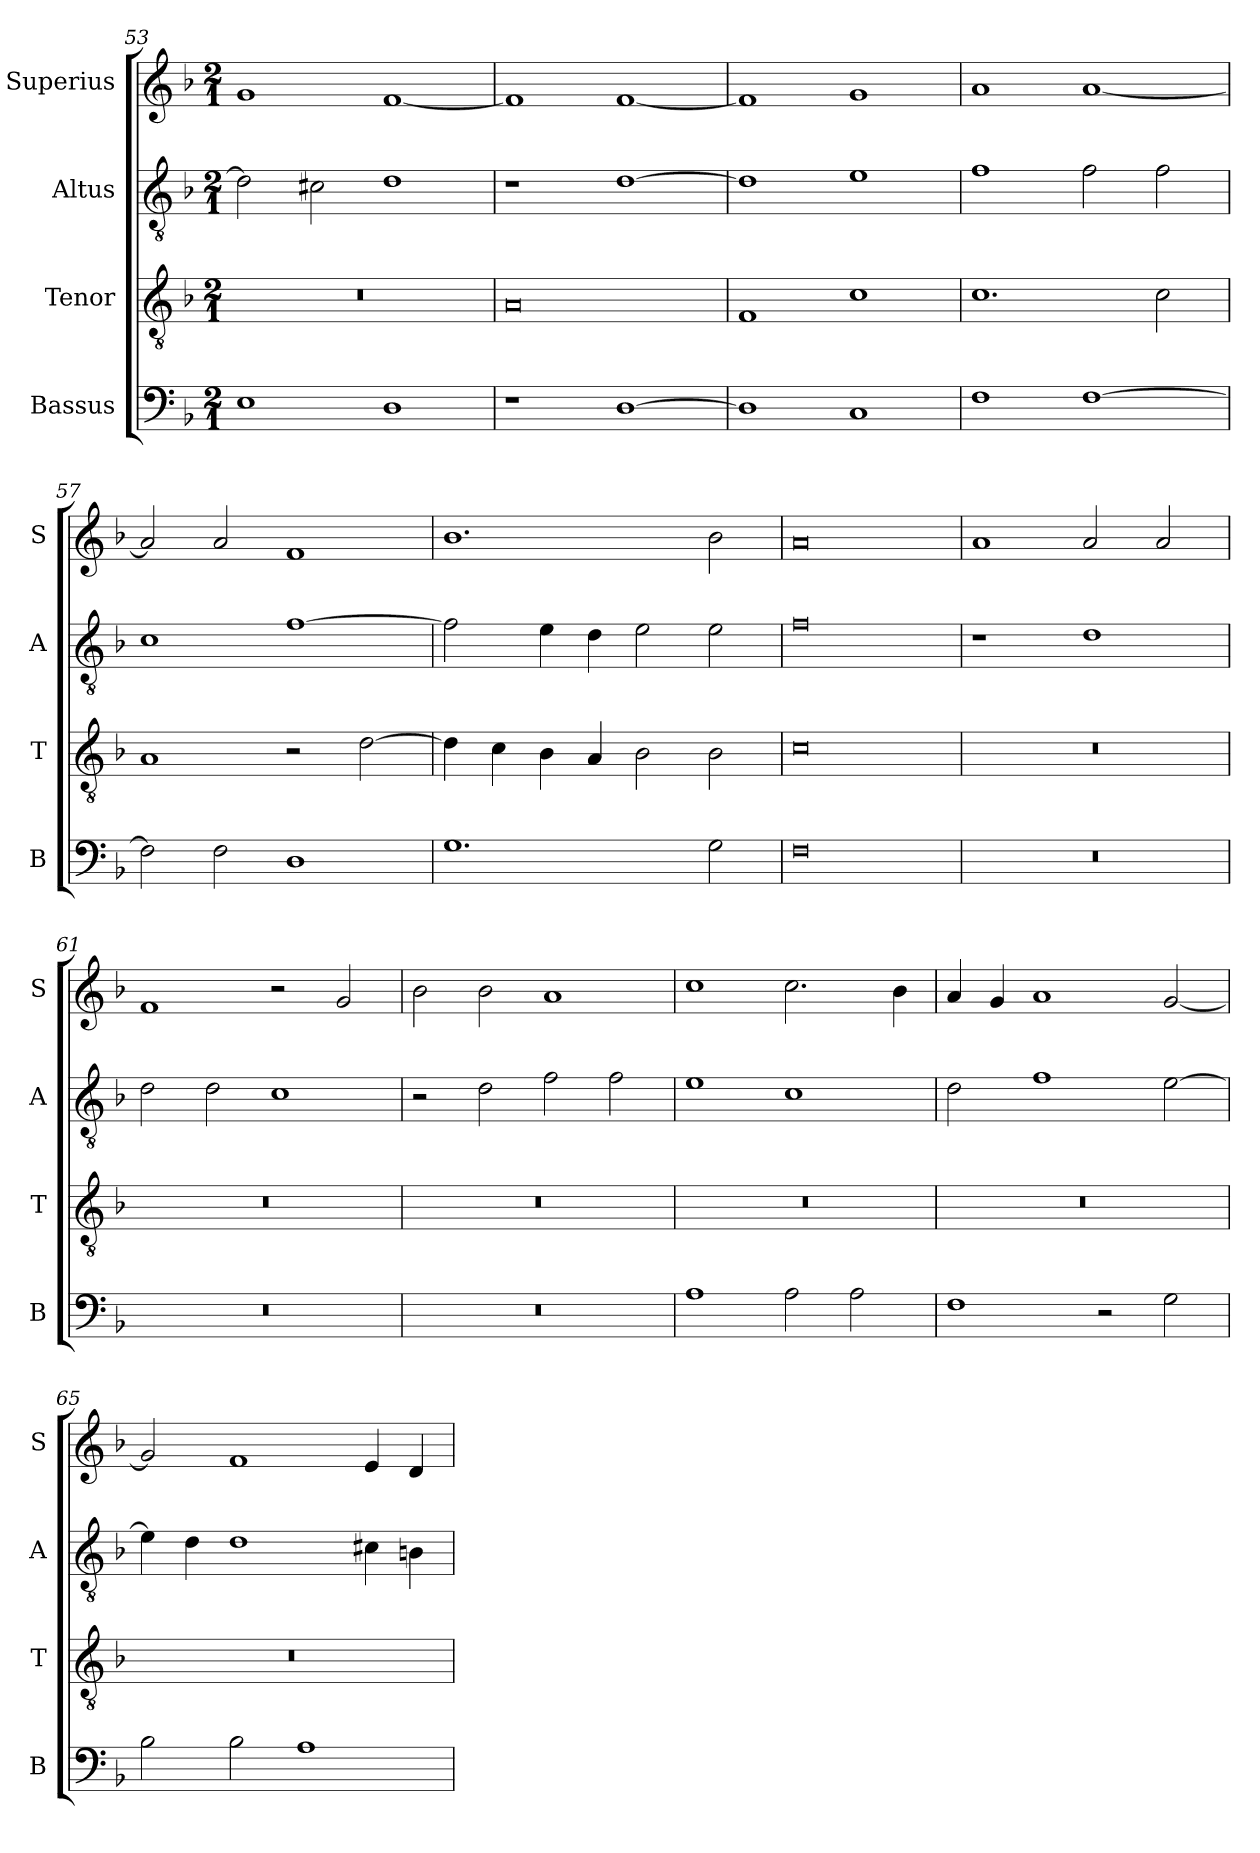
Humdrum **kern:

**kern	**kern	**kern	**kern
*part4	*part3	*part2	*part1
*staff4	*staff3	*staff2	*staff1
*I"Bassus	*I"Tenor	*I"Altus	*I"Superius
*I'B	*I'T	*I'A	*I'S
*clefF4	*clefGv2	*clefGv2	*clefG2
*k[b-]	*k[b-]	*k[b-]	*k[b-]
*F:	*F:	*F:	*F:
*M2/1	*M2/1	*M2/1	*M2/1
=53	=53	=53	=53
1E	0r	2d]	1g
.	.	2c#X	.
1D	.	1d	[1f
=54	=54	=54	=54
1r	0A	1r	1f]
[1D	.	[1d	[1f
=55	=55	=55	=55
1D]	1F	1d]	1f]
1C	1c	1e	1g
=56	=56	=56	=56
1F	1.c	1f	1a
[1F	.	2f	[1a
.	2c	2f	.
=57	=57	=57	=57
2F]	1A	1c	2a]
2F	.	.	2a
1D	2r	[1f	1f
.	[2d	.	.
=58	=58	=58	=58
1.G	4d]	2f]	1.b-
.	4c	.	.
.	4B-	4e	.
.	4A	4d	.
.	2B-	2e	.
2G	2B-	2e	2b-
=59	=59	=59	=59
0F	0c	0f	0a
=60	=60	=60	=60
0r	0r	1r	1a
.	.	1d	2a
.	.	.	2a
=61	=61	=61	=61
0r	0r	2d	1f
.	.	2d	.
.	.	1c	2r
.	.	.	2g
=62	=62	=62	=62
0r	0r	2r	2b-
.	.	2d	2b-
.	.	2f	1a
.	.	2f	.
=63	=63	=63	=63
1A	0r	1e	1cc
2A	.	1c	2.cc
2A	.	.	.
.	.	.	4b-
=64	=64	=64	=64
1F	0r	2d	4a
.	.	.	4g
.	.	1f	1a
2r	.	.	.
2G	.	[2e	[2g
=65	=65	=65	=65
2B-	0r	4e]	2g]
.	.	4d	.
2B-	.	1d	1f
1A	.	.	.
.	.	4c#X	4e
.	.	4Bn	4d
=	=	=	=
*-	*-	*-	*-
